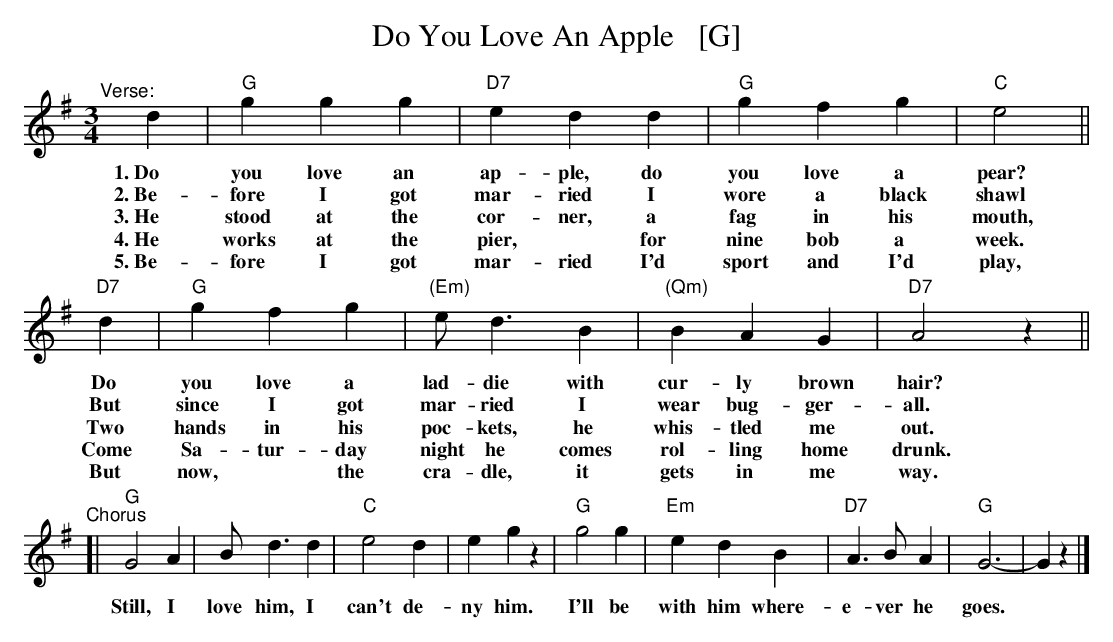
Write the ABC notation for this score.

X:1
T: Do You Love An Apple   [G]
M: 3/4
L: 1/8
K: G
"^Verse:"[|]\
d2 | "G"g2 g2 g2 | "D7"e2 d2 d2 | "G"g2 f2 g2 | "C"e4 ||
w: 1.~Do you love an ap-ple, do you love a pear?
w: 2.~Be-fore I got mar-ried I wore a black shawl
w: 3.~He stood at the cor-ner, a fag in his mouth,
w: 4.~He works at the pier,* for nine bob a week.
w: 5.~Be-fore I got mar-ried I'd sport and I'd play,
"D7"d2 | "G"g2 f2 g2 | "(Em)"e d3 B2 | "(Qm)"B2 A2 G2 | "D7"A4 z2 ||
w: Do you love a lad-die with cur-ly brown hair?
w: But since I got mar-ried I wear bug-ger-all.
w: Two hands in his poc-kets, he whis-tled me out.
w: Come Sa-tur-day night he comes rol-ling home drunk.
w: But now,* the cra-dle, it gets in me way.
"^Chorus"\
[| "G"G4 A2 | B d3 d2 | "C"e4 d2 | e2 g2 z2 | "G"g4 g2 | "Em"e2 d2 B2 | "D7"A3 B A2 | "G"G6-| G2 z2 |]
w: Still, I love him, I can't de-ny him. I'll be with him where-e-ver he goes.
